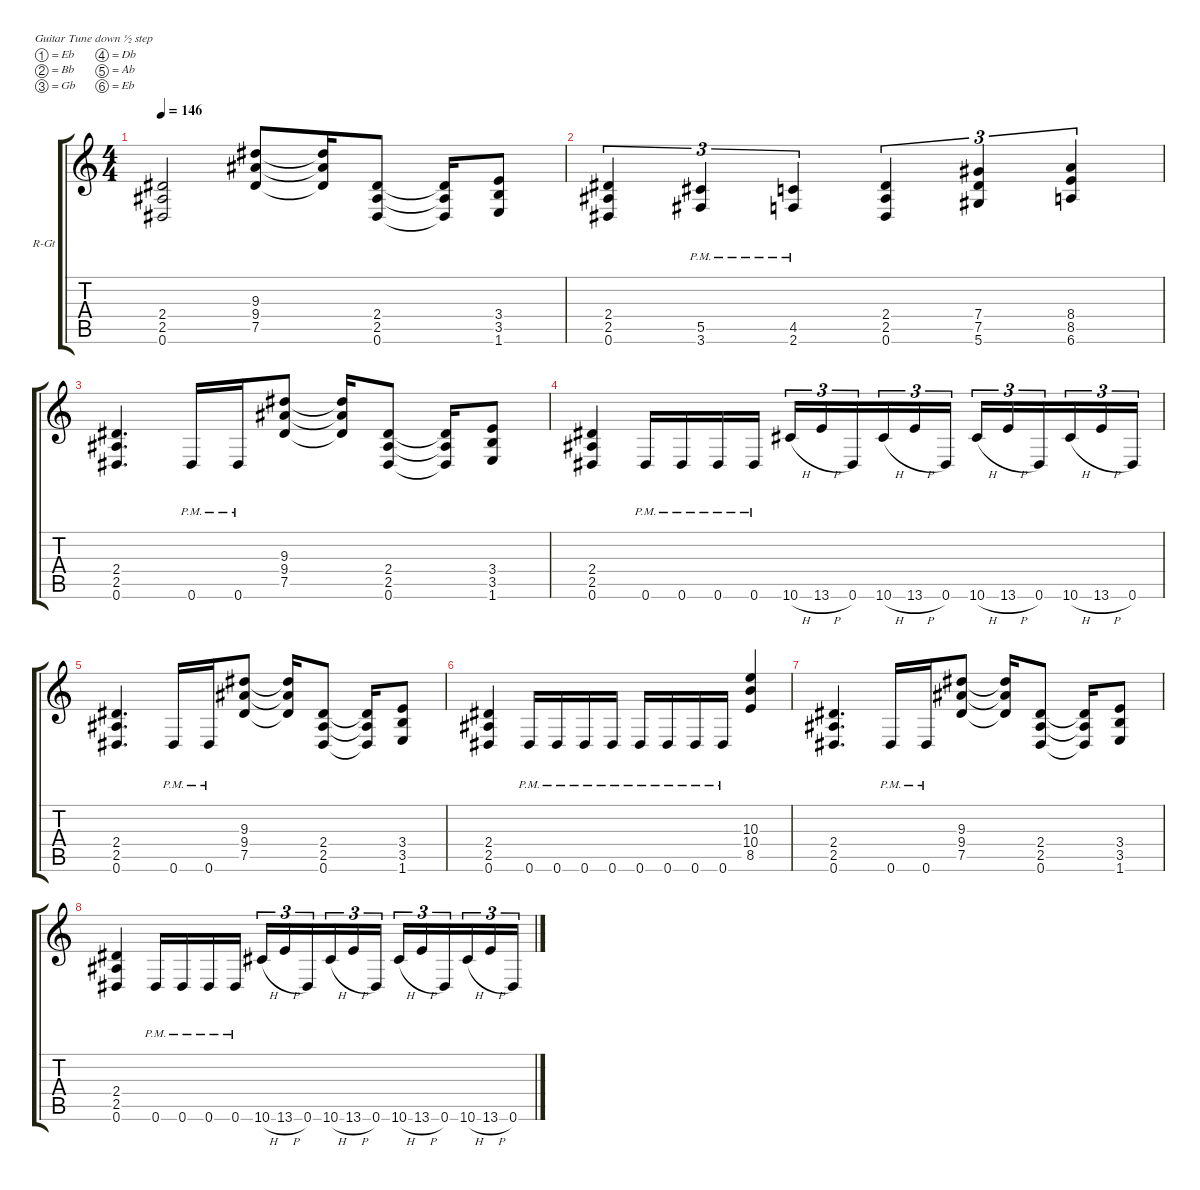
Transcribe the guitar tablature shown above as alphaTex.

\hideDynamics
\bracketExtendMode groupsimilarinstruments
\firstSystemTrackNameOrientation horizontal
\otherSystemsTrackNameOrientation horizontal
\track ("Guillermo Izquierdo - Rythm Guitar" "R-Gt") {instrument distortionguitar}
\staff {score tabs}
\tuning (Eb4 Bb3 Gb3 Db3 Ab2 Eb2)
\ts (4 4)
\tempo 146
\clef g2
\ks c
(2.4 2.5 0.6).2{lyrics (0 "") lyrics (1 "") lyrics (2 "") lyrics (3 "") lyrics (4 "") dy f} (9.3 9.4 7.5).8{lyrics (0 "") lyrics (1 "") lyrics (2 "") lyrics (3 "") lyrics (4 "")} (9.3{t} 9.4{t} 7.5{t}).16{lyrics (0 "") lyrics (1 "") lyrics (2 "") lyrics (3 "") lyrics (4 "")} (2.4 2.5 0.6).8{lyrics (0 "") lyrics (1 "") lyrics (2 "") lyrics (3 "") lyrics (4 "")} (2.4{t} 2.5{t} 0.6{t}).16{lyrics (0 "") lyrics (1 "") lyrics (2 "") lyrics (3 "") lyrics (4 "")} (3.4 3.5 1.6).8{lyrics (0 "") lyrics (1 "") lyrics (2 "") lyrics (3 "") lyrics (4 "")} |
(2.4 2.5 0.6).4{tu (3 2) lyrics (0 "") lyrics (1 "") lyrics (2 "") lyrics (3 "") lyrics (4 "")} (3.6{pm} 5.5{pm}).4{tu (3 2) lyrics (0 "") lyrics (1 "") lyrics (2 "") lyrics (3 "") lyrics (4 "")} (2.6{pm} 4.5{pm}).4{tu (3 2) lyrics (0 "") lyrics (1 "") lyrics (2 "") lyrics (3 "") lyrics (4 "")} (2.4 2.5 0.6).4{tu (3 2) lyrics (0 "") lyrics (1 "") lyrics (2 "") lyrics (3 "") lyrics (4 "")} (7.4 7.5 5.6).4{tu (3 2) lyrics (0 "") lyrics (1 "") lyrics (2 "") lyrics (3 "") lyrics (4 "")} (8.4 8.5 6.6).4{tu (3 2) lyrics (0 "") lyrics (1 "") lyrics (2 "") lyrics (3 "") lyrics (4 "")} |
(2.4 2.5 0.6).4{d lyrics (0 "") lyrics (1 "") lyrics (2 "") lyrics (3 "") lyrics (4 "")} 0.6{pm}.16{lyrics (0 "") lyrics (1 "") lyrics (2 "") lyrics (3 "") lyrics (4 "") beam merge} 0.6{pm}.16{lyrics (0 "") lyrics (1 "") lyrics (2 "") lyrics (3 "") lyrics (4 "") beam merge} (9.3 9.4 7.5).8{lyrics (0 "") lyrics (1 "") lyrics (2 "") lyrics (3 "") lyrics (4 "") beam split} (9.3{t} 9.4{t} 7.5{t}).16{lyrics (0 "") lyrics (1 "") lyrics (2 "") lyrics (3 "") lyrics (4 "")} (2.4 2.5 0.6).8{lyrics (0 "") lyrics (1 "") lyrics (2 "") lyrics (3 "") lyrics (4 "")} (2.4{t} 2.5{t} 0.6{t}).16{lyrics (0 "") lyrics (1 "") lyrics (2 "") lyrics (3 "") lyrics (4 "")} (3.4 3.5 1.6).8{lyrics (0 "") lyrics (1 "") lyrics (2 "") lyrics (3 "") lyrics (4 "")} |
(2.4 2.5 0.6).4{lyrics (0 "") lyrics (1 "") lyrics (2 "") lyrics (3 "") lyrics (4 "")} 0.6{pm}.16{lyrics (0 "") lyrics (1 "") lyrics (2 "") lyrics (3 "") lyrics (4 "")} 0.6{pm}.16{lyrics (0 "") lyrics (1 "") lyrics (2 "") lyrics (3 "") lyrics (4 "")} 0.6{pm}.16{lyrics (0 "") lyrics (1 "") lyrics (2 "") lyrics (3 "") lyrics (4 "")} 0.6{pm}.16{lyrics (0 "") lyrics (1 "") lyrics (2 "") lyrics (3 "") lyrics (4 "")} 10.6{h}.16{tu (3 2) lyrics (0 "") lyrics (1 "") lyrics (2 "") lyrics (3 "") lyrics (4 "")} 13.6{h}.16{tu (3 2) lyrics (0 "") lyrics (1 "") lyrics (2 "") lyrics (3 "") lyrics (4 "")} 0.6.16{tu (3 2) lyrics (0 "") lyrics (1 "") lyrics (2 "") lyrics (3 "") lyrics (4 "") beam merge} 10.6{h}.16{tu (3 2) lyrics (0 "") lyrics (1 "") lyrics (2 "") lyrics (3 "") lyrics (4 "")} 13.6{h}.16{tu (3 2) lyrics (0 "") lyrics (1 "") lyrics (2 "") lyrics (3 "") lyrics (4 "")} 0.6.16{tu (3 2) lyrics (0 "") lyrics (1 "") lyrics (2 "") lyrics (3 "") lyrics (4 "")} 10.6{h}.16{tu (3 2) lyrics (0 "") lyrics (1 "") lyrics (2 "") lyrics (3 "") lyrics (4 "")} 13.6{h}.16{tu (3 2) lyrics (0 "") lyrics (1 "") lyrics (2 "") lyrics (3 "") lyrics (4 "")} 0.6.16{tu (3 2) lyrics (0 "") lyrics (1 "") lyrics (2 "") lyrics (3 "") lyrics (4 "") beam merge} 10.6{h}.16{tu (3 2) lyrics (0 "") lyrics (1 "") lyrics (2 "") lyrics (3 "") lyrics (4 "")} 13.6{h}.16{tu (3 2) lyrics (0 "") lyrics (1 "") lyrics (2 "") lyrics (3 "") lyrics (4 "")} 0.6.16{tu (3 2) lyrics (0 "") lyrics (1 "") lyrics (2 "") lyrics (3 "") lyrics (4 "")} |
(2.4 2.5 0.6).4{d lyrics (0 "") lyrics (1 "") lyrics (2 "") lyrics (3 "") lyrics (4 "")} 0.6{pm}.16{lyrics (0 "") lyrics (1 "") lyrics (2 "") lyrics (3 "") lyrics (4 "")} 0.6{pm}.16{lyrics (0 "") lyrics (1 "") lyrics (2 "") lyrics (3 "") lyrics (4 "") beam merge} (9.3 9.4 7.5).8{lyrics (0 "") lyrics (1 "") lyrics (2 "") lyrics (3 "") lyrics (4 "") beam split} (9.3{t} 9.4{t} 7.5{t}).16{lyrics (0 "") lyrics (1 "") lyrics (2 "") lyrics (3 "") lyrics (4 "")} (2.4 2.5 0.6).8{lyrics (0 "") lyrics (1 "") lyrics (2 "") lyrics (3 "") lyrics (4 "")} (2.4{t} 2.5{t} 0.6{t}).16{lyrics (0 "") lyrics (1 "") lyrics (2 "") lyrics (3 "") lyrics (4 "")} (3.4 3.5 1.6).8{lyrics (0 "") lyrics (1 "") lyrics (2 "") lyrics (3 "") lyrics (4 "")} |
(2.4 2.5 0.6).4{lyrics (0 "") lyrics (1 "") lyrics (2 "") lyrics (3 "") lyrics (4 "")} 0.6{pm}.16{lyrics (0 "") lyrics (1 "") lyrics (2 "") lyrics (3 "") lyrics (4 "")} 0.6{pm}.16{lyrics (0 "") lyrics (1 "") lyrics (2 "") lyrics (3 "") lyrics (4 "")} 0.6{pm}.16{lyrics (0 "") lyrics (1 "") lyrics (2 "") lyrics (3 "") lyrics (4 "")} 0.6{pm}.16{lyrics (0 "") lyrics (1 "") lyrics (2 "") lyrics (3 "") lyrics (4 "")} 0.6{pm}.16{lyrics (0 "") lyrics (1 "") lyrics (2 "") lyrics (3 "") lyrics (4 "")} 0.6{pm}.16{lyrics (0 "") lyrics (1 "") lyrics (2 "") lyrics (3 "") lyrics (4 "")} 0.6{pm}.16{lyrics (0 "") lyrics (1 "") lyrics (2 "") lyrics (3 "") lyrics (4 "")} 0.6{pm}.16{lyrics (0 "") lyrics (1 "") lyrics (2 "") lyrics (3 "") lyrics (4 "")} (10.3 10.4 8.5).4{lyrics (0 "") lyrics (1 "") lyrics (2 "") lyrics (3 "") lyrics (4 "")} |
(2.4 2.5 0.6).4{d lyrics (0 "") lyrics (1 "") lyrics (2 "") lyrics (3 "") lyrics (4 "")} 0.6{pm}.16{lyrics (0 "") lyrics (1 "") lyrics (2 "") lyrics (3 "") lyrics (4 "")} 0.6{pm}.16{lyrics (0 "") lyrics (1 "") lyrics (2 "") lyrics (3 "") lyrics (4 "") beam merge} (9.3 9.4 7.5).8{lyrics (0 "") lyrics (1 "") lyrics (2 "") lyrics (3 "") lyrics (4 "") beam split} (9.3{t} 9.4{t} 7.5{t}).16{lyrics (0 "") lyrics (1 "") lyrics (2 "") lyrics (3 "") lyrics (4 "")} (2.4 2.5 0.6).8{lyrics (0 "") lyrics (1 "") lyrics (2 "") lyrics (3 "") lyrics (4 "")} (2.4{t} 2.5{t} 0.6{t}).16{lyrics (0 "") lyrics (1 "") lyrics (2 "") lyrics (3 "") lyrics (4 "")} (3.4 3.5 1.6).8{lyrics (0 "") lyrics (1 "") lyrics (2 "") lyrics (3 "") lyrics (4 "")} |
(2.4 2.5 0.6).4{lyrics (0 "") lyrics (1 "") lyrics (2 "") lyrics (3 "") lyrics (4 "")} 0.6{pm}.16{lyrics (0 "") lyrics (1 "") lyrics (2 "") lyrics (3 "") lyrics (4 "")} 0.6{pm}.16{lyrics (0 "") lyrics (1 "") lyrics (2 "") lyrics (3 "") lyrics (4 "")} 0.6{pm}.16{lyrics (0 "") lyrics (1 "") lyrics (2 "") lyrics (3 "") lyrics (4 "")} 0.6{pm}.16{lyrics (0 "") lyrics (1 "") lyrics (2 "") lyrics (3 "") lyrics (4 "")} 10.6{h}.16{tu (3 2) lyrics (0 "") lyrics (1 "") lyrics (2 "") lyrics (3 "") lyrics (4 "")} 13.6{h}.16{tu (3 2) lyrics (0 "") lyrics (1 "") lyrics (2 "") lyrics (3 "") lyrics (4 "")} 0.6.16{tu (3 2) lyrics (0 "") lyrics (1 "") lyrics (2 "") lyrics (3 "") lyrics (4 "") beam merge} 10.6{h}.16{tu (3 2) lyrics (0 "") lyrics (1 "") lyrics (2 "") lyrics (3 "") lyrics (4 "")} 13.6{h}.16{tu (3 2) lyrics (0 "") lyrics (1 "") lyrics (2 "") lyrics (3 "") lyrics (4 "")} 0.6.16{tu (3 2) lyrics (0 "") lyrics (1 "") lyrics (2 "") lyrics (3 "") lyrics (4 "")} 10.6{h}.16{tu (3 2) lyrics (0 "") lyrics (1 "") lyrics (2 "") lyrics (3 "") lyrics (4 "")} 13.6{h}.16{tu (3 2) lyrics (0 "") lyrics (1 "") lyrics (2 "") lyrics (3 "") lyrics (4 "")} 0.6.16{tu (3 2) lyrics (0 "") lyrics (1 "") lyrics (2 "") lyrics (3 "") lyrics (4 "") beam merge} 10.6{h}.16{tu (3 2) lyrics (0 "") lyrics (1 "") lyrics (2 "") lyrics (3 "") lyrics (4 "")} 13.6{h}.16{tu (3 2) lyrics (0 "") lyrics (1 "") lyrics (2 "") lyrics (3 "") lyrics (4 "")} 0.6.16{tu (3 2) lyrics (0 "") lyrics (1 "") lyrics (2 "") lyrics (3 "") lyrics (4 "")}
